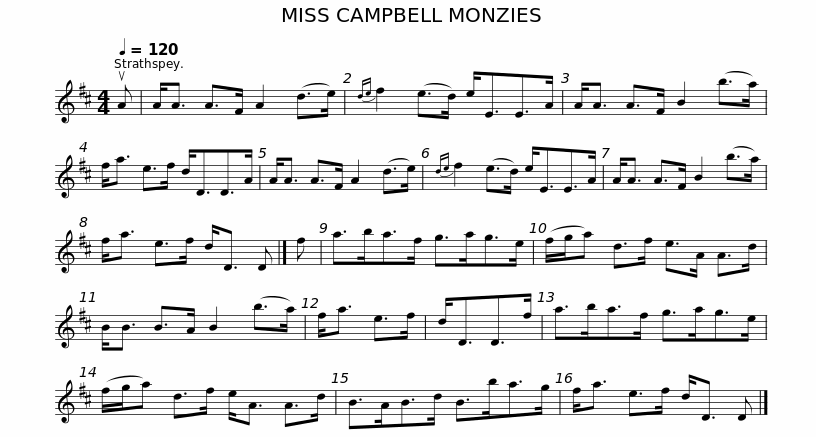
X:1
L:1/8
Q:1/4=120
M:4/4
I:linebreak $
K:D
V:1 treble
V:1
 uA | A<A A>F A2 (d>e) |{de} f2 (e>d) e<EE>A | A<A A>F B2 (b>a) | f<a e>f d<DD>A |$ %5
 A<A A>F A2 (d>e) |{de} f2 (e>d) e<EE>A | A<A A>F B2 (b>a) | f<a e>f d<D D |] f |$ %10
 a>ba>f g>ag>e | (f/g/a) d>f e>A A>d | B<B B>A B2 (b>a) | f<a e>f | d<DD>f |$ %15
 a>ba>f g>ag>e | (f/g/a) d>f e<A A>d | B>AB>d B>ba>g | f<a e>f d<D D |] %19
